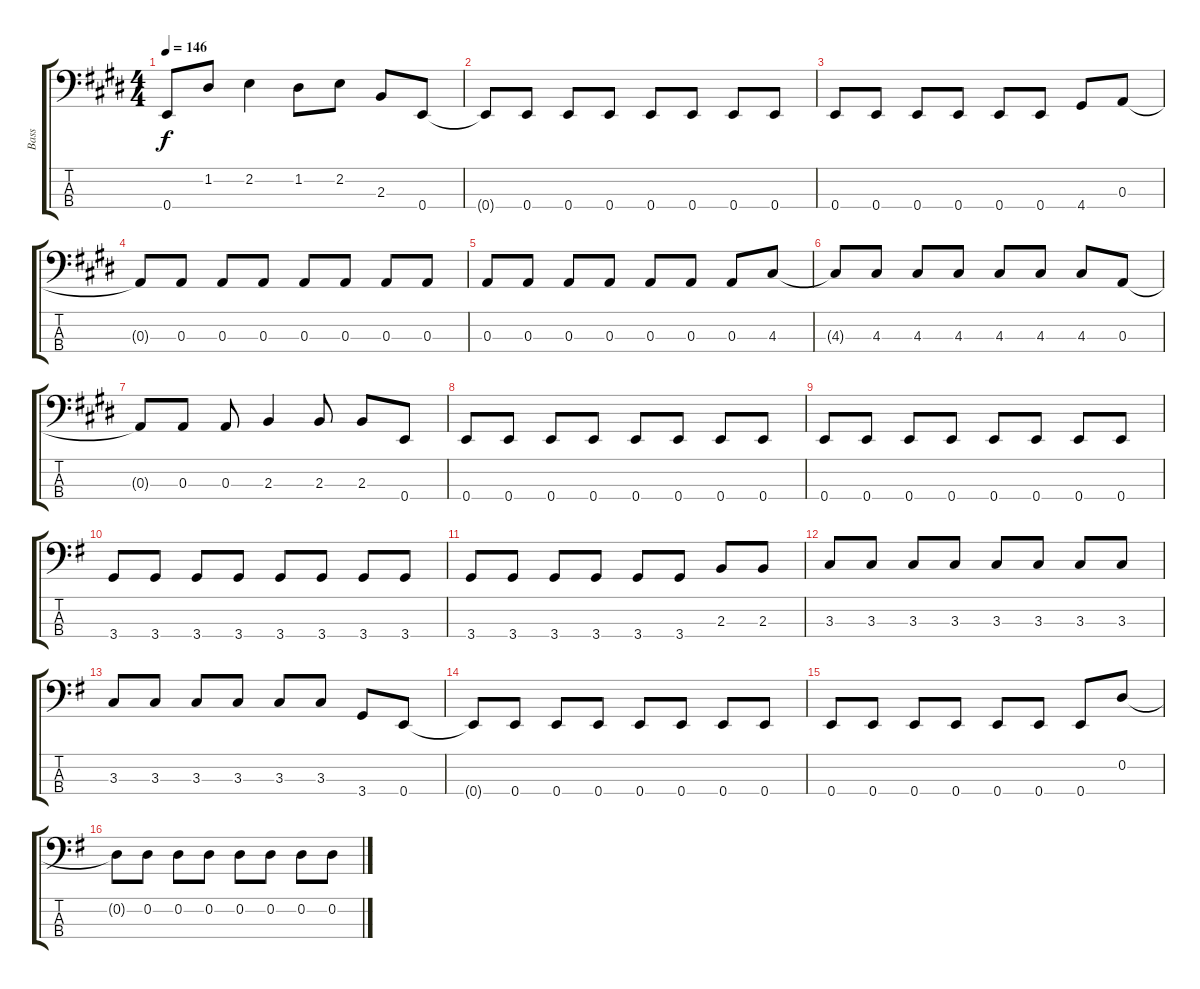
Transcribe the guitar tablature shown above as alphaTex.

\track ("Bass" "Bass") {instrument electricbassfinger}
\staff {score tabs}
\tuning (G2 D2 A1 E1) {hide}
\ts (4 4)
\tempo 146
\clef f4
\ks e
0.4.8{dy f} 1.2.8 2.2.4 1.2.8 2.2.8 2.3.8 0.4.8 |
0.4{t}.8 0.4.8 0.4.8 0.4.8 0.4.8 0.4.8 0.4.8 0.4.8 |
0.4.8 0.4.8 0.4.8 0.4.8 0.4.8 0.4.8 4.4.8 0.3.8 |
0.3{t}.8 0.3.8 0.3.8 0.3.8 0.3.8 0.3.8 0.3.8 0.3.8 |
0.3.8 0.3.8 0.3.8 0.3.8 0.3.8 0.3.8 0.3.8 4.3.8 |
4.3{t}.8 4.3.8 4.3.8 4.3.8 4.3.8 4.3.8 4.3.8 0.3.8 |
0.3{t}.8 0.3.8 0.3.8 2.3.4 2.3.8 2.3.8 0.4.8 |
0.4.8 0.4.8 0.4.8 0.4.8 0.4.8 0.4.8 0.4.8 0.4.8 |
0.4.8 0.4.8 0.4.8 0.4.8 0.4.8 0.4.8 0.4.8 0.4.8 |
\ks g
3.4.8 3.4.8 3.4.8 3.4.8 3.4.8 3.4.8 3.4.8 3.4.8 |
3.4.8 3.4.8 3.4.8 3.4.8 3.4.8 3.4.8 2.3.8 2.3.8 |
3.3.8 3.3.8 3.3.8 3.3.8 3.3.8 3.3.8 3.3.8 3.3.8 |
3.3.8 3.3.8 3.3.8 3.3.8 3.3.8 3.3.8 3.4.8 0.4.8 |
0.4{t}.8 0.4.8 0.4.8 0.4.8 0.4.8 0.4.8 0.4.8 0.4.8 |
0.4.8 0.4.8 0.4.8 0.4.8 0.4.8 0.4.8 0.4.8 0.2.8 |
0.2{t}.8 0.2.8 0.2.8 0.2.8 0.2.8 0.2.8 0.2.8 0.2.8
